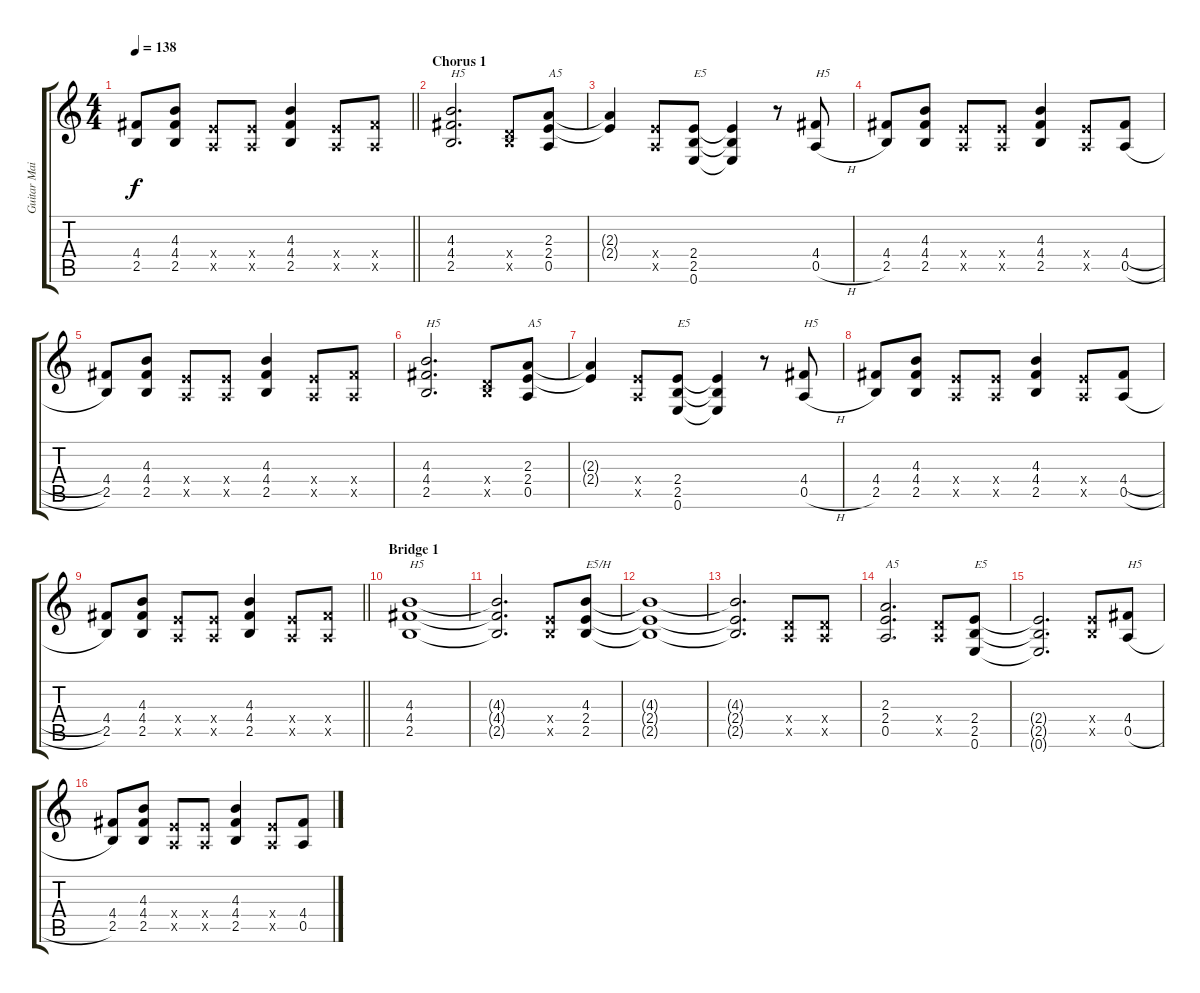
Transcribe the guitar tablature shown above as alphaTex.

\track ("Guitar Main" "Guitar Mai") {instrument overdrivenguitar}
\staff {score tabs}
\tuning (E4 B3 G3 D3 A2 E2) {hide}
\ts (4 4)
\tempo 138
\clef g2
\barLineRight lightlight
\ks c
(4.4 2.5).8{dy f} (4.3 4.4 2.5).8 (2.4{x} 0.5{x}).8 (2.4{x} 0.5{x}).8 (4.3 4.4 2.5).4 (2.4{x} 0.5{x}).8 (4.4{x} 0.5{x}).8 |
\section ("" "Chorus 1")
(4.3 4.4 2.5).2{d txt "H5"} (0.4{x} 2.5{x}).8 (2.3 2.4 0.5).8{txt "A5"} |
(2.3{t} 2.4{t}).4 (2.4{x} 0.5{x}).8 (2.4 2.5 0.6).8{txt "E5"} (2.4{t} 2.5{t} 0.6{t}).4 r.8 (4.4 0.5{h}).8{txt "H5"} |
(4.4 2.5).8 (4.3 4.4 2.5).8 (2.4{x} 0.5{x}).8 (2.4{x} 0.5{x}).8 (4.3 4.4 2.5).4 (2.4{x} 0.5{x}).8 (4.4{h} 0.5{h}).8 |
(4.4 2.5).8 (4.3 4.4 2.5).8 (2.4{x} 0.5{x}).8 (2.4{x} 0.5{x}).8 (4.3 4.4 2.5).4 (2.4{x} 0.5{x}).8 (4.4{x} 0.5{x}).8 |
(4.3 4.4 2.5).2{d txt "H5"} (0.4{x} 2.5{x}).8 (2.3 2.4 0.5).8{txt "A5"} |
(2.3{t} 2.4{t}).4 (2.4{x} 0.5{x}).8 (2.4 2.5 0.6).8{txt "E5"} (2.4{t} 2.5{t} 0.6{t}).4 r.8 (4.4 0.5{h}).8{txt "H5"} |
(4.4 2.5).8 (4.3 4.4 2.5).8 (2.4{x} 0.5{x}).8 (2.4{x} 0.5{x}).8 (4.3 4.4 2.5).4 (2.4{x} 0.5{x}).8 (4.4{h} 0.5{h}).8 |
\barLineRight lightlight
(4.4 2.5).8 (4.3 4.4 2.5).8 (2.4{x} 0.5{x}).8 (2.4{x} 0.5{x}).8 (4.3 4.4 2.5).4 (2.4{x} 0.5{x}).8 (4.4{x} 0.5{x}).8 |
\section ("" "Bridge 1")
(4.3 4.4 2.5).1{txt "H5"} |
(4.3{t} 4.4{t} 2.5{t}).2{d} (2.4{x} 2.5{x}).8 (4.3 2.4 2.5).8{txt "E5/H"} |
(4.3{t} 2.4{t} 2.5{t}).1 |
(4.3{t} 2.4{t} 2.5{t}).2{d} (0.4{x} 0.5{x}).8 (0.4{x} 0.5{x}).8 |
(2.3 2.4 0.5).2{d txt "A5"} (0.4{x} 0.5{x}).8 (2.4 2.5 0.6).8{txt "E5"} |
(2.4{t} 2.5{t} 0.6{t}).2{d} (2.4{x} 2.5{x}).8 (4.4 0.5{h}).8{txt "H5"} |
(4.4 2.5).8 (4.3 4.4 2.5).8 (2.4{x} 0.5{x}).8 (2.4{x} 0.5{x}).8 (4.3 4.4 2.5).4 (2.4{x} 0.5{x}).8 (4.4{h} 0.5{h}).8
